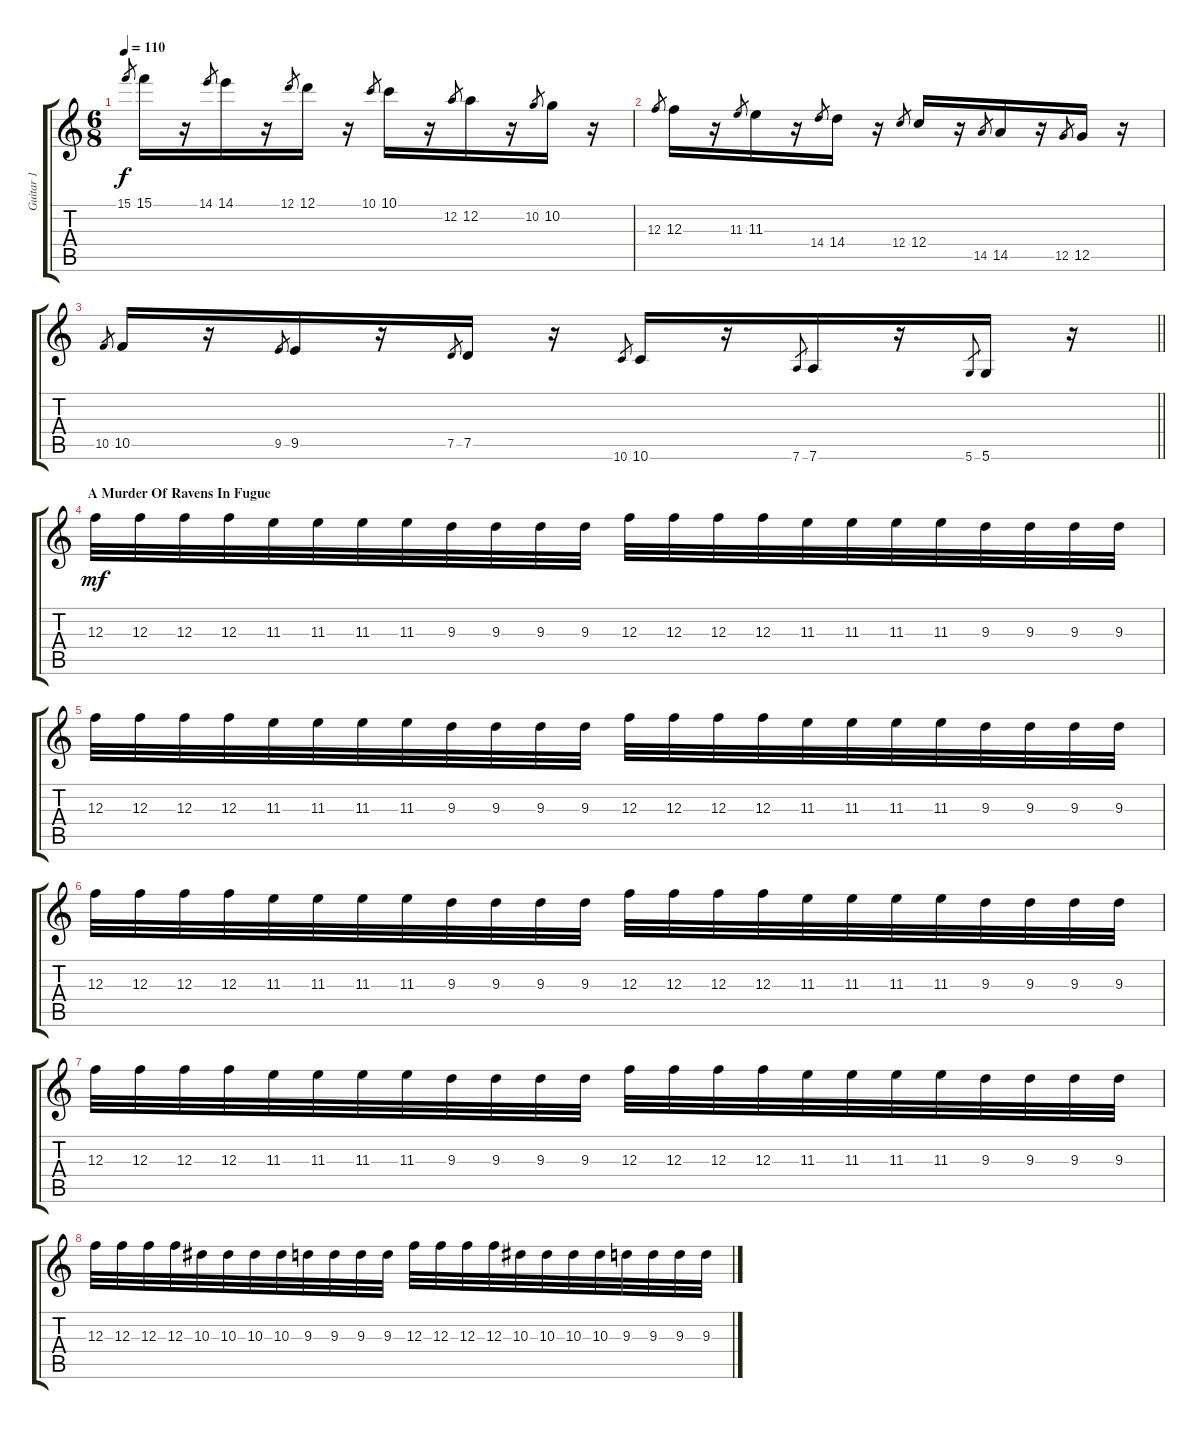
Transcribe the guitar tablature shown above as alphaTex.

\track ("Guitar 1" "Guitar 1") {instrument distortionguitar}
\staff {score tabs}
\tuning (D4 A3 F3 C3 G2 D2) {hide}
\ts (6 8)
\tempo 110
\clef g2
\ks c
15.1.8{gr dy f} 15.1.16 r.16 14.1.8{gr} 14.1.16 r.16 12.1.8{gr} 12.1.16 r.16 10.1.8{gr} 10.1.16 r.16 12.2.8{gr} 12.2.16 r.16 10.2.8{gr} 10.2.16 r.16 |
12.3.8{gr} 12.3.16 r.16 11.3.8{gr} 11.3.16 r.16 14.4.8{gr} 14.4.16 r.16 12.4.8{gr} 12.4.16 r.16 14.5.8{gr} 14.5.16 r.16 12.5.8{gr} 12.5.16 r.16 |
\barLineRight lightlight
10.5.8{gr} 10.5.16 r.16 9.5.8{gr} 9.5.16 r.16 7.5.8{gr} 7.5.16 r.16 10.6.8{gr} 10.6.16 r.16 7.6.8{gr} 7.6.16 r.16 5.6.8{gr} 5.6.16 r.16 |
\section ("" "A Murder Of Ravens In Fugue")
12.3.32{dy mf} 12.3.32 12.3.32 12.3.32 11.3.32 11.3.32 11.3.32 11.3.32 9.3.32 9.3.32 9.3.32 9.3.32 12.3.32 12.3.32 12.3.32 12.3.32 11.3.32 11.3.32 11.3.32 11.3.32 9.3.32 9.3.32 9.3.32 9.3.32 |
12.3.32 12.3.32 12.3.32 12.3.32 11.3.32 11.3.32 11.3.32 11.3.32 9.3.32 9.3.32 9.3.32 9.3.32 12.3.32 12.3.32 12.3.32 12.3.32 11.3.32 11.3.32 11.3.32 11.3.32 9.3.32 9.3.32 9.3.32 9.3.32 |
12.3.32 12.3.32 12.3.32 12.3.32 11.3.32 11.3.32 11.3.32 11.3.32 9.3.32 9.3.32 9.3.32 9.3.32 12.3.32 12.3.32 12.3.32 12.3.32 11.3.32 11.3.32 11.3.32 11.3.32 9.3.32 9.3.32 9.3.32 9.3.32 |
12.3.32 12.3.32 12.3.32 12.3.32 11.3.32 11.3.32 11.3.32 11.3.32 9.3.32 9.3.32 9.3.32 9.3.32 12.3.32 12.3.32 12.3.32 12.3.32 11.3.32 11.3.32 11.3.32 11.3.32 9.3.32 9.3.32 9.3.32 9.3.32 |
12.3.32 12.3.32 12.3.32 12.3.32 10.3.32 10.3.32 10.3.32 10.3.32 9.3.32 9.3.32 9.3.32 9.3.32 12.3.32 12.3.32 12.3.32 12.3.32 10.3.32 10.3.32 10.3.32 10.3.32 9.3.32 9.3.32 9.3.32 9.3.32
